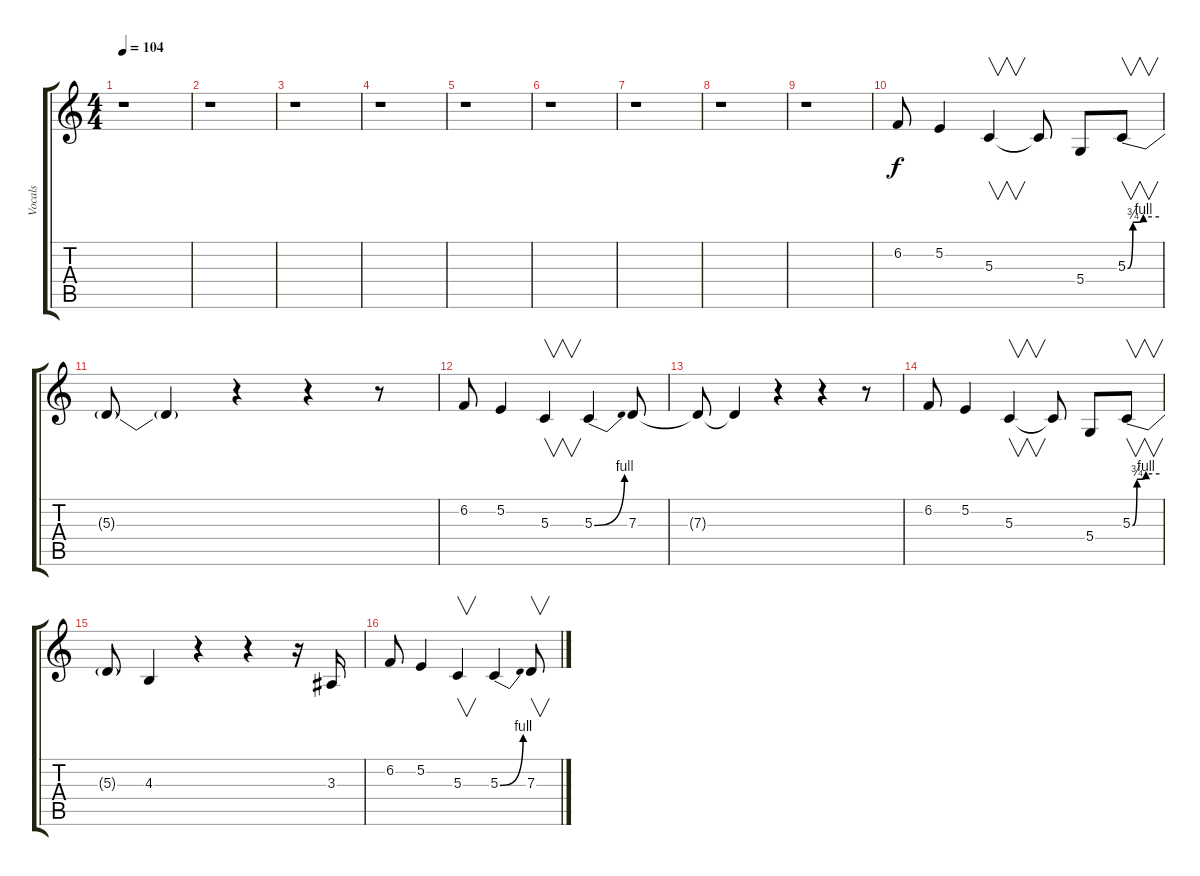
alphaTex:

\track ("Vocals" "Vocals") {instrument lead1square}
\staff {score tabs}
\tuning (E4 B3 G3 D3 A2 E2) {hide}
\ts (4 4)
\tempo 104
\clef g2
\ks c
r.1{dy f instrument lead1square} |
r.1 |
r.1 |
r.1 |
r.1 |
r.1 |
r.1 |
r.1 |
r.1 |
6.2.8 5.2.4 5.3.4{v} 5.3{t}.8 5.4.8 5.3{be (custom 0 0 10 3 30 4 60 4)}.8{v} |
5.3{t}.8 5.3{t}.4 r.4 r.4 r.8 |
6.2.8 5.2.4 5.3.4{v} 5.3{be (bend 0 0 60 4)}.4 7.3.8 |
7.3{t}.8 7.3{t}.4 r.4 r.4 r.8 |
6.2.8 5.2.4 5.3.4{v} 5.3{t}.8 5.4.8 5.3{be (custom 0 0 10 3 30 4 60 4)}.8{v} |
5.3{t}.8 4.3.4 r.4 r.4 r.16 3.3.16 |
6.2.8 5.2.4 5.3.4{v} 5.3{be (bend 0 0 60 4)}.4 7.3.8{v}
